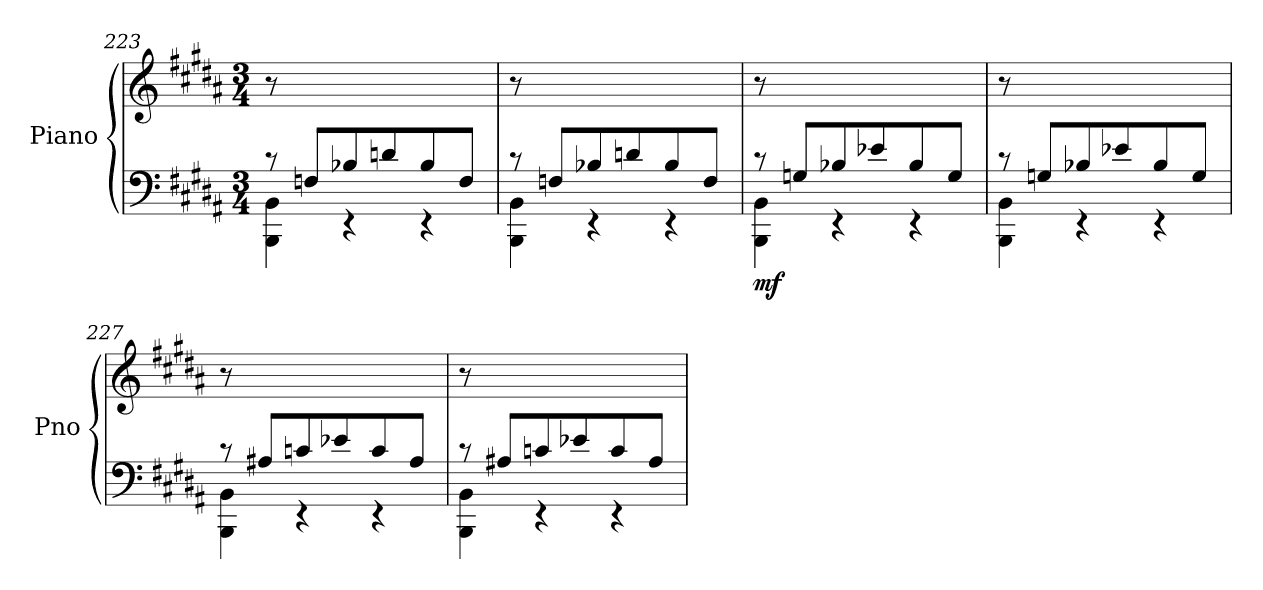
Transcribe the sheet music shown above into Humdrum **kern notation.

**kern	**kern	**dynam
*part1	*part1	*part1
*staff2	*staff1	*staff1/2
*I"Piano	*	*
*I'Pno	*	*
*clefF4	*clefG2	*
*k[f#c#g#d#a#]	*k[f#c#g#d#a#]	*
*B:	*B:	*
*M3/4	*M3/4	*
=223	=223	=223
*^	*	*
8rc	4BBB\ 4BB\	8r	.
8F/L	.	8ryy	.
8B-/	4rEE	4ryy	.
8d/	.	.	.
8B-/	4rEE	4ryy	.
8F/J	.	.	.
=224	=224	=224	=224
8rc	4BBB\ 4BB\	8r	.
8F/L	.	8ryy	.
8B-/	4rEE	4ryy	.
8d/	.	.	.
8B-/	4rEE	4ryy	.
8F/J	.	.	.
!!LO:PB:g=z
=225	=225	=225	=225
!	!	!	!LO:DY:b=2
8rc	4BBB\ 4BB\	8r	mf
8G/L	.	8ryy	.
8B-/	4rEE	4ryy	.
8e-/	.	.	.
8B-/	4rEE	4ryy	.
8G/J	.	.	.
=226	=226	=226	=226
8rc	4BBB\ 4BB\	8r	.
8G/L	.	8ryy	.
8B-/	4rEE	4ryy	.
8e-/	.	.	.
8B-/	4rEE	4ryy	.
8G/J	.	.	.
=227	=227	=227	=227
8rc	4BBB\ 4BB\	8r	.
8A#X/L	.	8ryy	.
8c/	4rEE	4ryy	.
8e-/	.	.	.
8c/	4rEE	4ryy	.
8A#/J	.	.	.
=228	=228	=228	=228
8rc	4BBB\ 4BB\	8r	.
8A#X/L	.	8ryy	.
8c/	4rEE	4ryy	.
8e-/	.	.	.
8c/	4rEE	4ryy	.
8A#/J	.	.	.
*v	*v	*	*
=	=	=
*-	*-	*-
